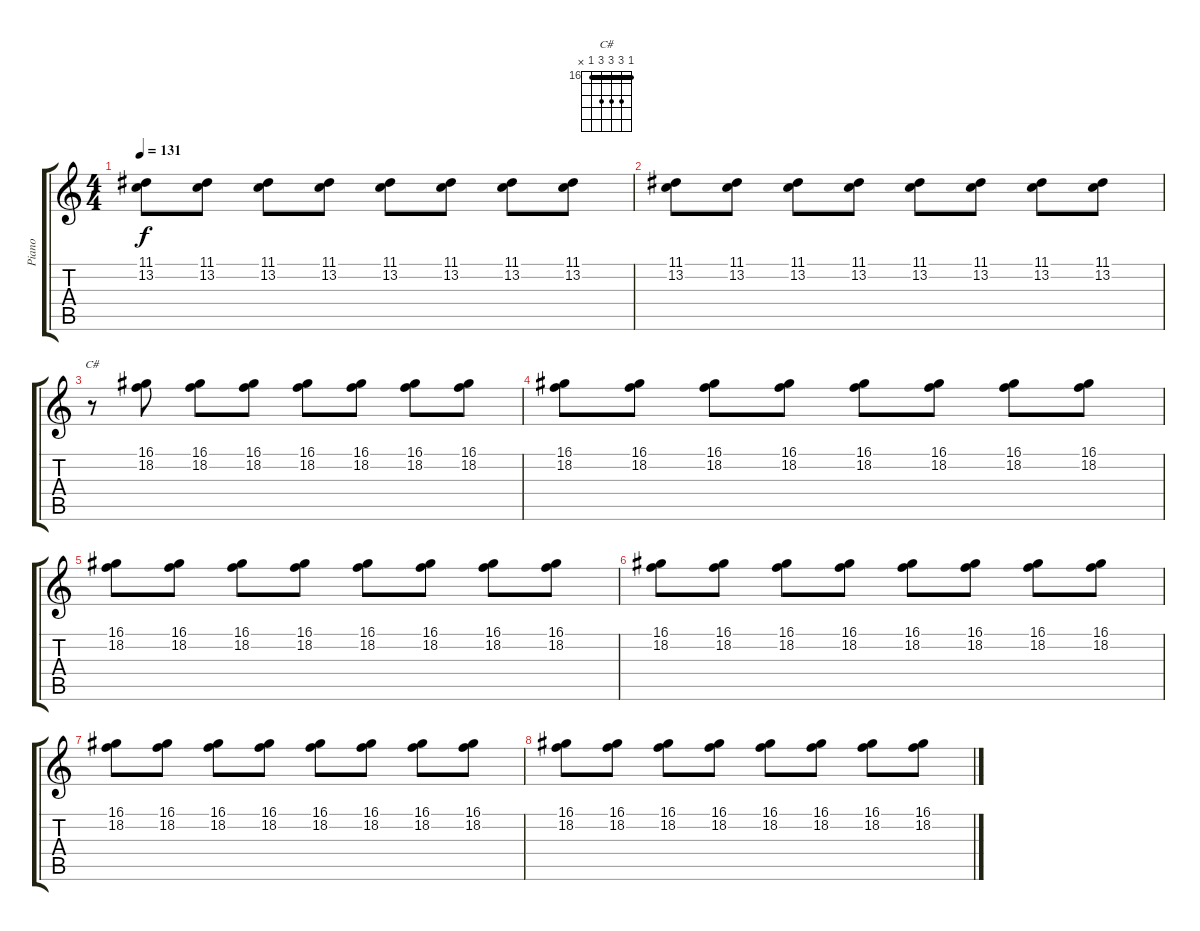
\track ("Piano" "Piano") {instrument acousticgrandpiano}
\staff {score tabs}
\tuning (E4 B3 G3 D3 A2 E2) {hide}
\chord ("C#" 16 18 18 18 16 x) {firstfret 16 barre 16}
\ts (4 4)
\tempo 131
\clef g2
\ks c
(11.1 13.2).8{dy f} (11.1 13.2).8 (11.1 13.2).8 (11.1 13.2).8 (11.1 13.2).8 (11.1 13.2).8 (11.1 13.2).8 (11.1 13.2).8 |
(11.1 13.2).8 (11.1 13.2).8 (11.1 13.2).8 (11.1 13.2).8 (11.1 13.2).8 (11.1 13.2).8 (11.1 13.2).8 (11.1 13.2).8 |
r.8{ch "C#"} (16.1 18.2).8 (16.1 18.2).8 (16.1 18.2).8 (16.1 18.2).8 (16.1 18.2).8 (16.1 18.2).8 (16.1 18.2).8 |
(16.1 18.2).8 (16.1 18.2).8 (16.1 18.2).8 (16.1 18.2).8 (16.1 18.2).8 (16.1 18.2).8 (16.1 18.2).8 (16.1 18.2).8 |
(16.1 18.2).8 (16.1 18.2).8 (16.1 18.2).8 (16.1 18.2).8 (16.1 18.2).8 (16.1 18.2).8 (16.1 18.2).8 (16.1 18.2).8 |
(16.1 18.2).8 (16.1 18.2).8 (16.1 18.2).8 (16.1 18.2).8 (16.1 18.2).8 (16.1 18.2).8 (16.1 18.2).8 (16.1 18.2).8 |
(16.1 18.2).8 (16.1 18.2).8 (16.1 18.2).8 (16.1 18.2).8 (16.1 18.2).8 (16.1 18.2).8 (16.1 18.2).8 (16.1 18.2).8 |
(16.1 18.2).8 (16.1 18.2).8 (16.1 18.2).8 (16.1 18.2).8 (16.1 18.2).8 (16.1 18.2).8 (16.1 18.2).8 (16.1 18.2).8
